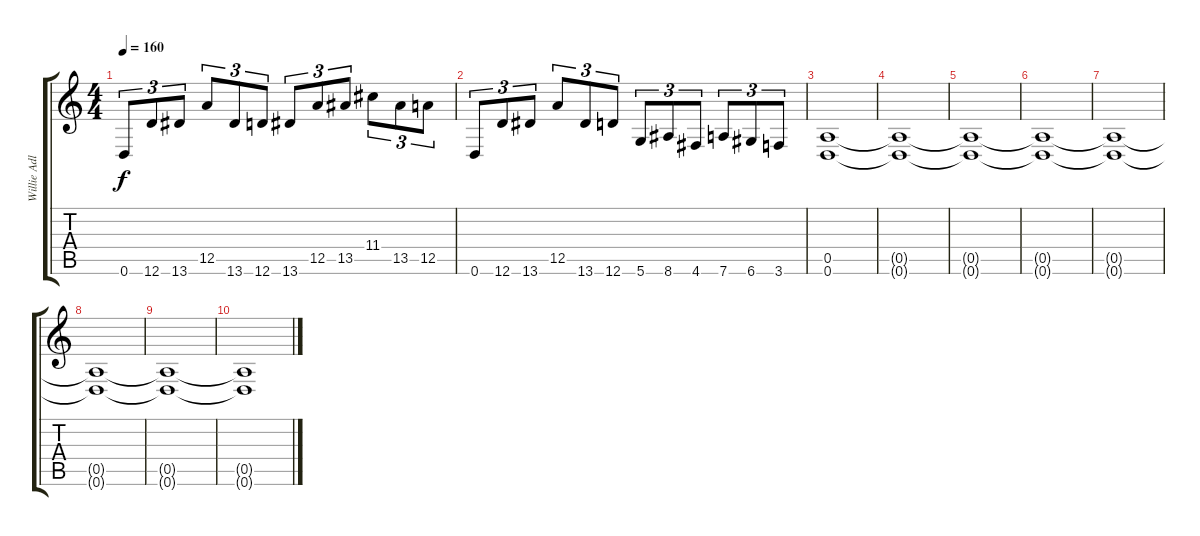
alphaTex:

\track ("Willie Adler - Rhythm" "Willie Adl") {instrument distortionguitar}
\staff {score tabs}
\tuning (E4 B3 G3 D3 A2 D2) {hide}
\ts (4 4)
\tempo 160
\clef g2
\ks c
0.6.8{tu (3 2) dy f} 12.6.8{tu (3 2)} 13.6.8{tu (3 2)} 12.5.8{tu (3 2)} 13.6.8{tu (3 2)} 12.6.8{tu (3 2)} 13.6.8{tu (3 2)} 12.5.8{tu (3 2)} 13.5.8{tu (3 2)} 11.4.8{tu (3 2)} 13.5.8{tu (3 2)} 12.5.8{tu (3 2)} |
0.6.8{tu (3 2)} 12.6.8{tu (3 2)} 13.6.8{tu (3 2)} 12.5.8{tu (3 2)} 13.6.8{tu (3 2)} 12.6.8{tu (3 2)} 5.6.8{tu (3 2)} 8.6.8{tu (3 2)} 4.6.8{tu (3 2)} 7.6.8{tu (3 2)} 6.6.8{tu (3 2)} 3.6.8{tu (3 2)} |
(0.5 0.6).1 |
(0.5{t} 0.6{t}).1 |
(0.5{t} 0.6{t}).1 |
(0.5{t} 0.6{t}).1{volume 0} |
(0.5{t} 0.6{t}).1 |
(0.5{t} 0.6{t}).1 |
(0.5{t} 0.6{t}).1 |
(0.5{t} 0.6{t}).1
